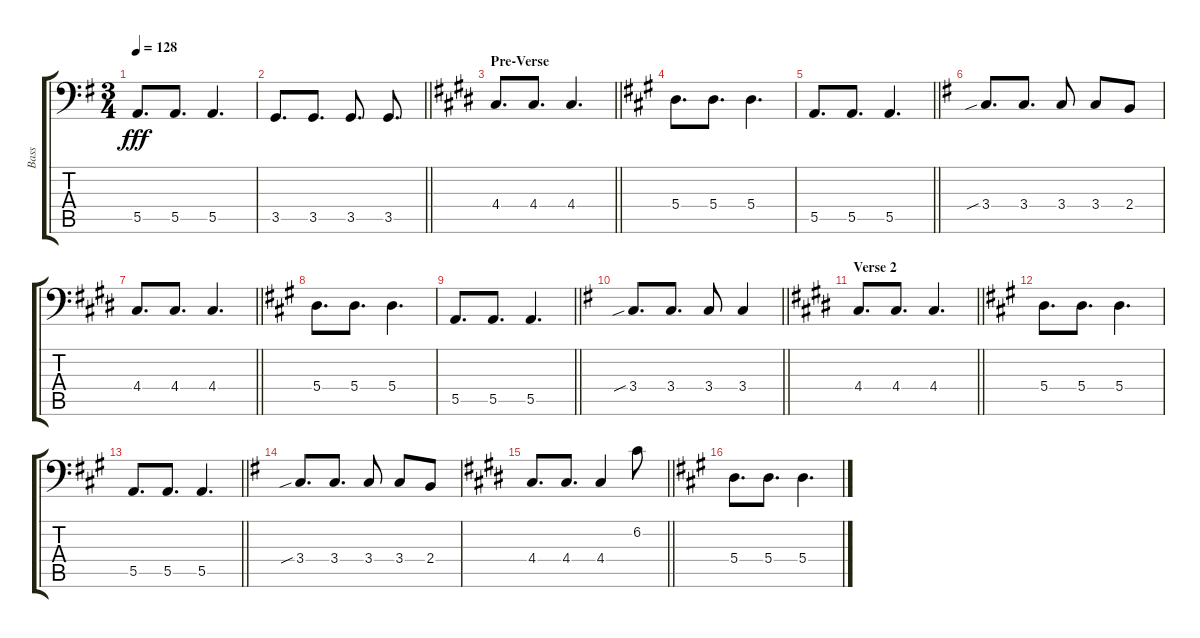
\track ("Bass" "Bass") {instrument electricbassfinger}
\staff {score tabs}
\tuning (C3 G2 D2 A1 E1 B0) {hide}
\ts (3 4)
\tempo 128
\clef f4
\ks g
5.5.8{d dy fff} 5.5.8{d} 5.5.4{d} |
\barLineRight lightlight
3.5.8{d} 3.5.8{d} 3.5.8{d} 3.5.8{d} |
\section ("" "Pre-Verse")
\barLineRight lightlight
\ks e
4.4.8{d} 4.4.8{d} 4.4.4{d} |
\ks a
5.4.8{d} 5.4.8{d} 5.4.4{d} |
\barLineRight lightlight
5.5.8{d} 5.5.8{d} 5.5.4{d} |
\ks g
3.4{sib}.8{d} 3.4.8{d} 3.4.8 3.4.8 2.4.8 |
\barLineRight lightlight
\ks e
4.4.8{d} 4.4.8{d} 4.4.4{d} |
\ks a
5.4.8{d} 5.4.8{d} 5.4.4{d} |
\barLineRight lightlight
5.5.8{d} 5.5.8{d} 5.5.4{d} |
\barLineRight lightlight
\ks g
3.4{sib}.8{d} 3.4.8{d} 3.4.8 3.4.4 |
\section ("" "Verse 2")
\barLineRight lightlight
\ks e
4.4.8{d} 4.4.8{d} 4.4.4{d} |
\ks a
5.4.8{d} 5.4.8{d} 5.4.4{d} |
\barLineRight lightlight
5.5.8{d} 5.5.8{d} 5.5.4{d} |
\ks g
3.4{sib}.8{d} 3.4.8{d} 3.4.8 3.4.8 2.4.8 |
\barLineRight lightlight
\ks e
4.4.8{d} 4.4.8{d} 4.4.4 6.2.8 |
\ks a
5.4.8{d} 5.4.8{d} 5.4.4{d}
